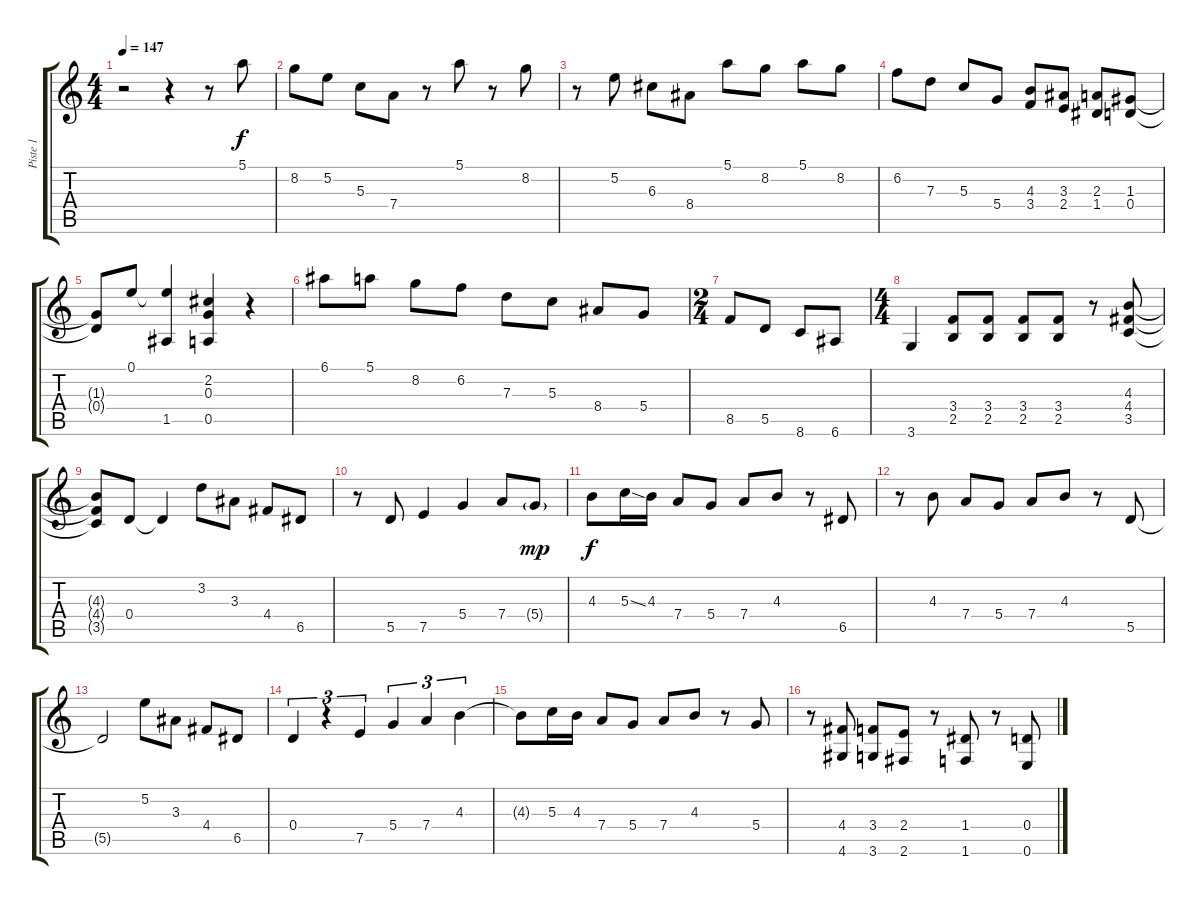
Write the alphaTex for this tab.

\track ("Piste 1" "Piste 1") {instrument electricguitarjazz}
\staff {score tabs}
\tuning (E4 B3 G3 D3 A2 E2) {hide}
\ts (4 4)
\tempo 147
\clef g2
\ks c
r.2{dy f instrument electricguitarjazz} r.4 r.8 5.1.8 |
8.2.8 5.2.8 5.3.8 7.4.8 r.8 5.1.8 r.8 8.2.8 |
r.8 5.2.8 6.3.8 8.4.8 5.1.8 8.2.8 5.1.8 8.2.8 |
6.2.8 7.3.8 5.3.8 5.4.8 (4.3 3.4).8 (3.3 2.4).8 (2.3 1.4).8 (1.3 0.4).8 |
(1.3{t} 0.4{t}).8 0.1.8 (0.1{t} 1.5).4 (2.2 0.3 0.5).4 r.4 |
6.1.8 5.1.8 8.2.8 6.2.8 7.3.8 5.3.8 8.4.8 5.4.8 |
\ts (2 4)
8.5.8 5.5.8 8.6.8 6.6.8 |
\ts (4 4)
3.6.4 (3.4 2.5).8 (3.4 2.5).8 (3.4 2.5).8 (3.4 2.5).8 r.8 (4.3 4.4 3.5).8 |
(4.3{t} 4.4{t} 3.5{t}).8 0.4.8 0.4{t}.4 3.2.8 3.3.8 4.4.8 6.5.8 |
r.8 5.5.8 7.5.4 5.4.4 7.4.8 5.4{g}.8{dy mp} |
4.3.8{dy f} 5.3{ss}.16 4.3.16 7.4.8 5.4.8 7.4.8 4.3.8 r.8 6.5.8 |
r.8 4.3.8 7.4.8 5.4.8 7.4.8 4.3.8 r.8 5.5.8 |
5.5{t}.2 5.2.8 3.3.8 4.4.8 6.5.8 |
0.4.4{tu (3 2)} r.4{tu (3 2)} 7.5.4{tu (3 2)} 5.4.4{tu (3 2)} 7.4.4{tu (3 2)} 4.3.4{tu (3 2)} |
4.3{t}.8 5.3.16 4.3.16 7.4.8 5.4.8 7.4.8 4.3.8 r.8 5.4.8 |
r.8 (4.4 4.6).8 (3.4 3.6).8 (2.4 2.6).8 r.8 (1.4 1.6).8 r.8 (0.4 0.6).8
